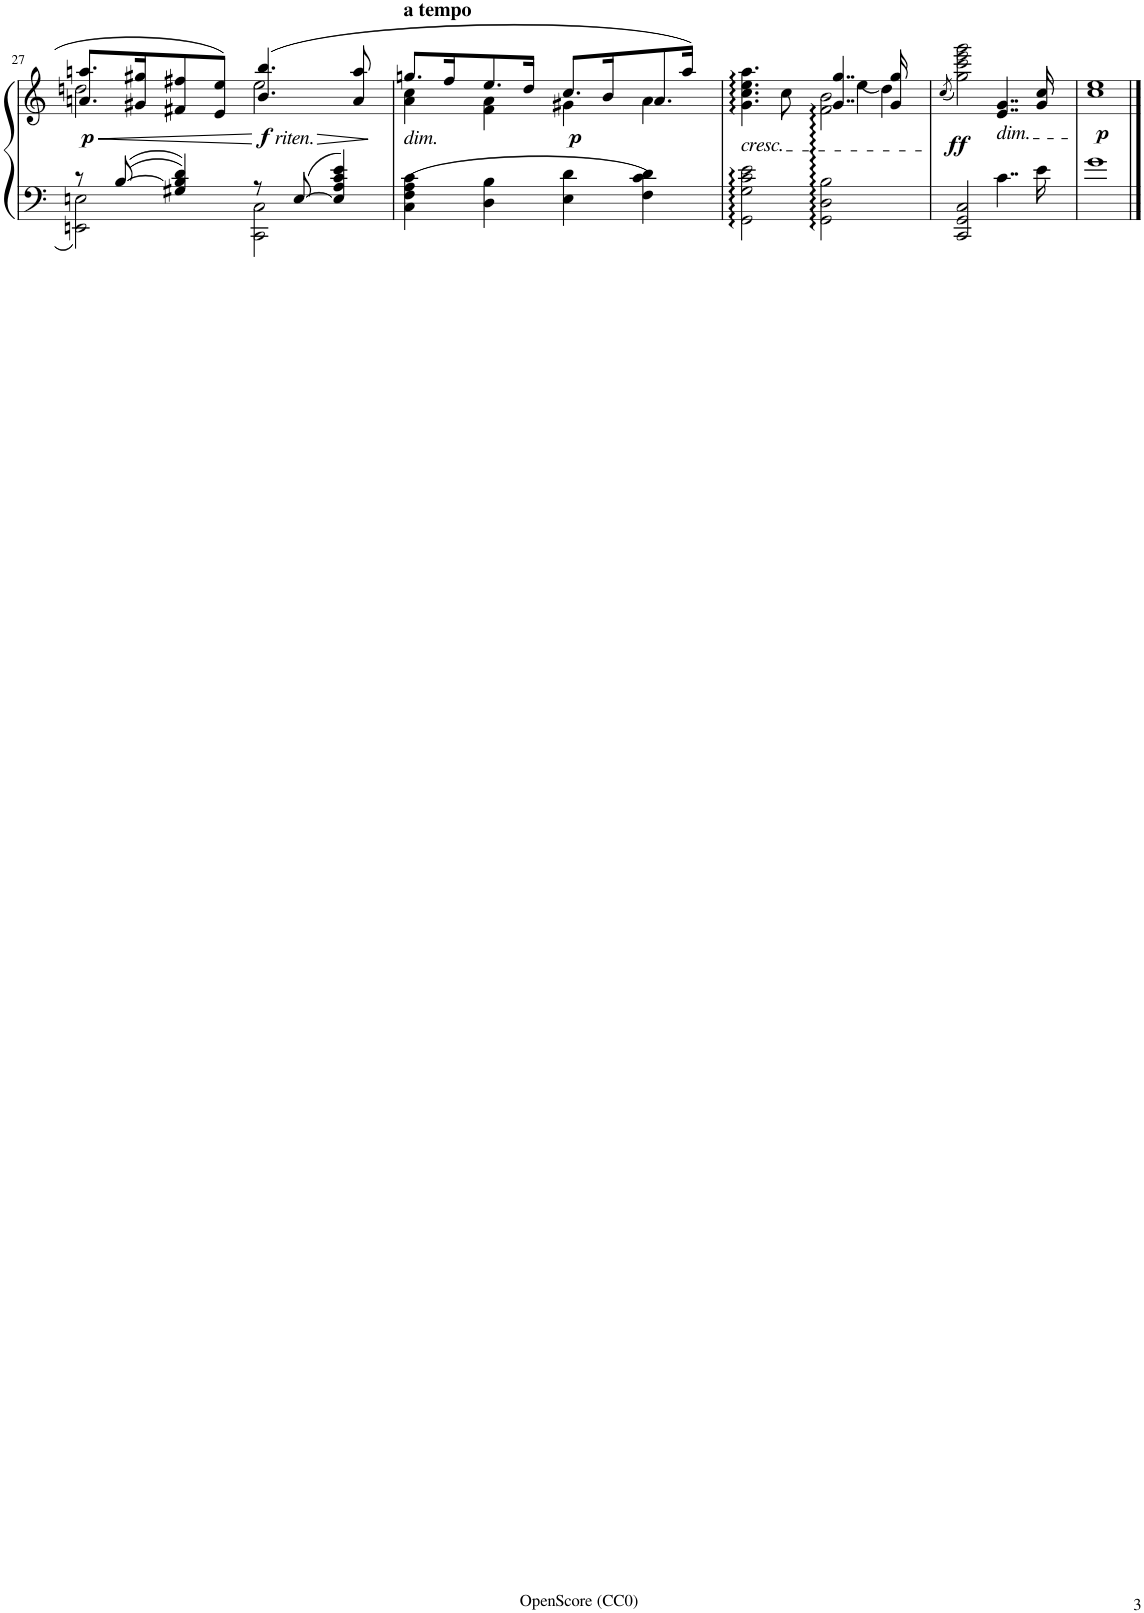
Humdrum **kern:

**kern	**kern	**dynam
*part1	*part1	*part1
*staff2	*staff1	*staff1/2
*I"Piano	*	*
*I'Pno	*	*
!!LO:PB:g=z
*clefF4	*clefG2	*
*k[]	*k[]	*
*M4/4	*M4/4	*
=27	=27	=27
*^	*	*
!	!	!	!LO:HP:b
*	*	*^	*
!	!	!	!	!LO:DY:n=1:b
8r	2EEn\ 2En\	8.an/ 8.aan/L	2ddn\	< p
[8B/	.	.	.	.
.	.	16g#X/ 16gg#X/K	.	.
4G#X/ 4B/] 4d/	.	8f#X/ 8ff#X/	.	.
.	.	8e/ 8ee/J	.	.
!	!	!LO:TX:b:i:t=riten.	!	!
!	!	!	!	!LO:HP:n=1:b
!	!	!	!	!LO:DY:n=2:b
8r	2CC\ 2C\	(4.b/ 4.bb/	2ee\	[ > f
[8E/	.	.	.	.
4E/] 4A/ 4c/ 4e/	.	.	.	.
.	.	8a/ 8aa/	.	.
*v	*v	*	*	*
*	*v	*v	*
.	.	]
=28	=28	=28
*	*^	*
!	!LO:TX:b:i:t=dim.	!	!
4C\ 4F\ 4A\ 4c\	8.ggn/L	4a\ 4cc\	.
.	16ff/K	.	.
4D\ 4B\	8.ee/	4f\ 4a\	.
.	16dd/Jk	.	.
!	!	!	!LO:DY:b
4E\ 4d\	8.cc/L	4g#X\	p
.	16b/K	.	.
4F\ 4c\ 4d\	8.a/	4a\	.
.	16aa/Jk)	.	.
=29	=29	=29	=29
*	*	*^	*
!	!LO:TX:b:i:t=cresc.	!	!	!
2GG\ 2G\ 2c\ 2e\	4.g\ 4.cc\ 4.ee\ 4.aa\	2ryy	2ryy	.
.	8cc\	.	.	.
2GG\ 2D\ 2B\	4..g/ 4..gg/	2f\ 2b\	(4ee\	.
.	.	.	4dd\)	.
.	16g/ 16gg/	.	.	.
*	*v	*v	*v	*
=30	=30	=30
.	(8qcc/	.
!	!	!LO:DY:b
2CC/ 2GG/ 2C/	2gg\ 2ccc\ 2eee\ 2ggg\)	ff
!	!LO:TX:b:i:t=dim.	!
4..c\	4..e/ 4..g/	.
16e\	16g/ 16cc/	.
=31	=31	=31
!	!	!LO:DY:b
1g	1cc 1ee	p
==	==	==
*-	*-	*-
